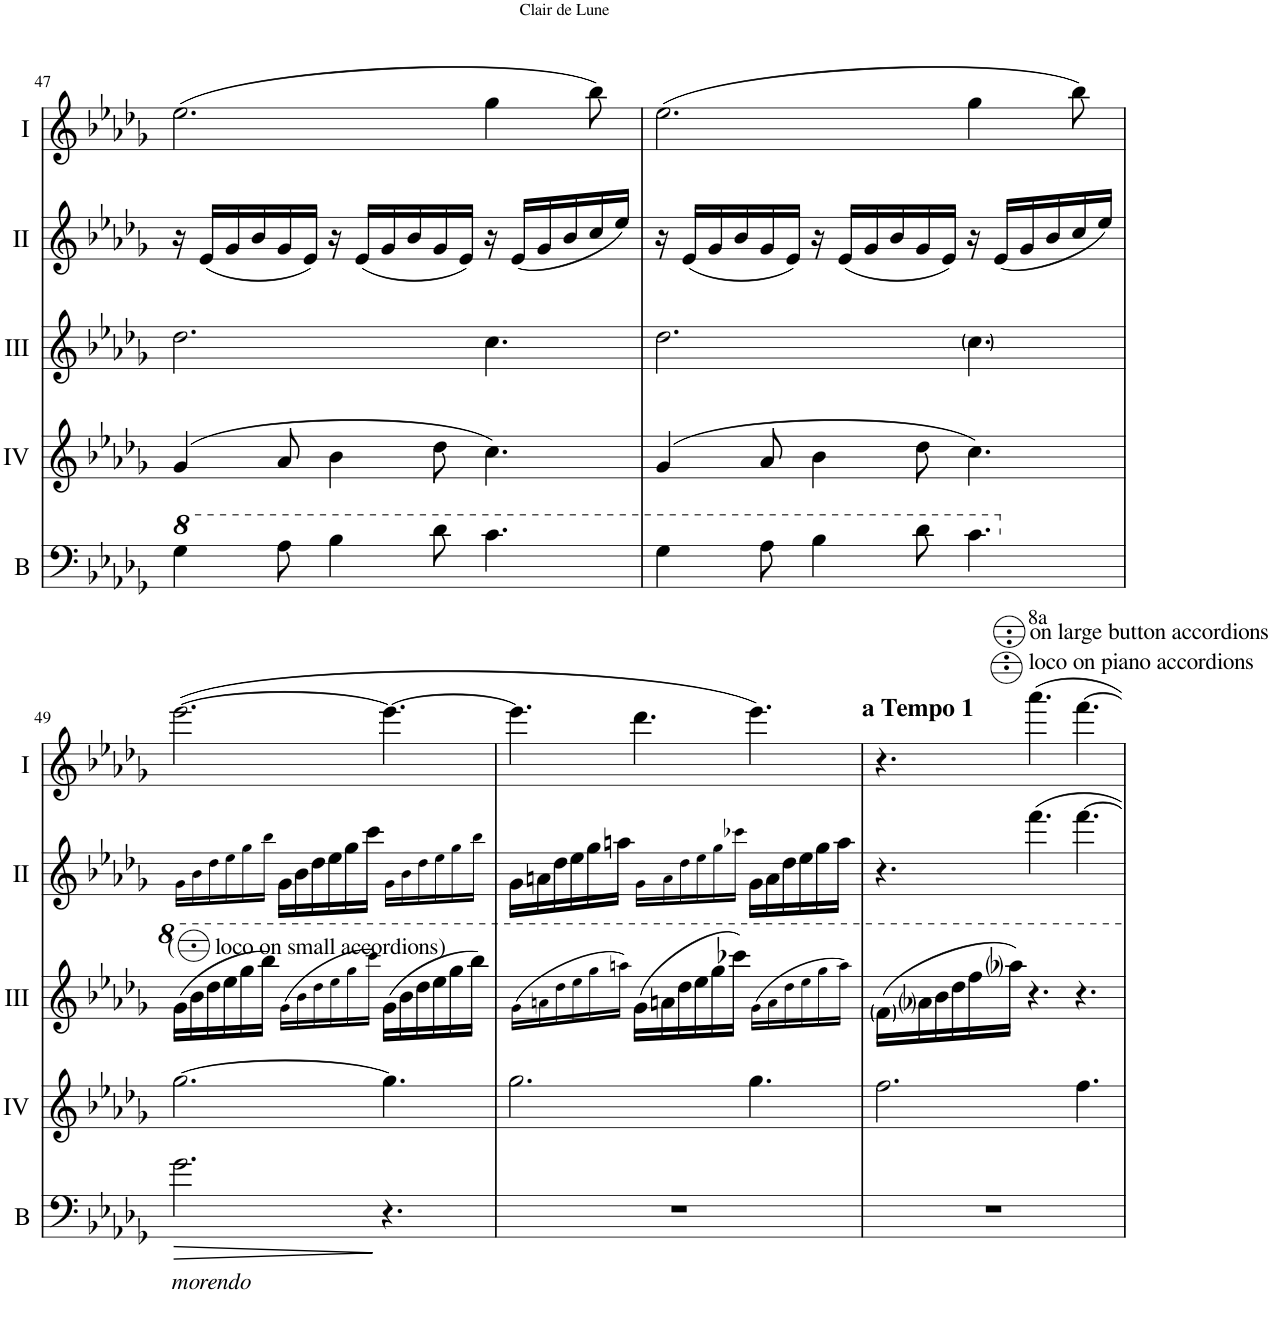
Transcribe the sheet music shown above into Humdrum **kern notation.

**kern	**dynam	**kern	**kern	**kern	**kern
*part5	*part5	*part4	*part3	*part2	*part1
*staff5	*staff5	*staff4	*staff3	*staff2	*staff1
*I"Bass	*	*I"Acc. 4	*I"Acc. 3	*I"Acc. 2	*I"Acc. 1
*I'B	*	*	*	*	*
!!LO:PB:g=z
*clefF4	*	*clefG2	*clefG2	*clefG2	*clefG2
*Trd7c12	*	*Trd7c12	*Trd7c12	*	*
*k[b-e-a-d-g-]	*	*k[b-e-a-d-g-]	*k[b-e-a-d-g-]	*k[b-e-a-d-g-]	*k[b-e-a-d-g-]
*M9/8	*	*M9/8	*M9/8	*M9/8	*M9/8
*8va	*	*	*	*	*
=47	=47	=47	=47	=47	=47
4g-\	.	(4g-/	2.dd-\	16r	(2.ee-\
.	.	.	.	(16e-/LL	.
.	.	.	.	16g-/	.
.	.	.	.	16b-/	.
8a-\	.	8a-/	.	16g-/	.
.	.	.	.	16e-/JJ)	.
4b-\	.	4b-\	.	16r	.
.	.	.	.	(16e-/LL	.
.	.	.	.	16g-/	.
.	.	.	.	16b-/	.
8dd-\	.	8dd-\	.	16g-/	.
.	.	.	.	16e-/JJ)	.
4.cc\	.	4.cc\)	4.cc\	16r	4gg-\
.	.	.	.	(16e-/LL	.
.	.	.	.	16g-/	.
.	.	.	.	16b-/	.
.	.	.	.	16cc/	8bb-\)
.	.	.	.	16ee-/JJ)	.
=48	=48	=48	=48	=48	=48
4g-\	.	(4g-/	2.dd-\	16r	(2.ee-\
.	.	.	.	(16e-/LL	.
.	.	.	.	16g-/	.
.	.	.	.	16b-/	.
8a-\	.	8a-/	.	16g-/	.
.	.	.	.	16e-/JJ)	.
4b-\	.	4b-\	.	16r	.
.	.	.	.	(16e-/LL	.
.	.	.	.	16g-/	.
.	.	.	.	16b-/	.
8dd-\	.	8dd-\	.	16g-/	.
.	.	.	.	16e-/JJ)	.
4.cc\	.	4.cc\)	4.cc\	16r	4gg-\
.	.	.	.	(16e-/LL	.
.	.	.	.	16g-/	.
.	.	.	.	16b-/	.
.	.	.	.	16cc/	8bb-\)
.	.	.	.	16ee-/JJ)	.
!!LO:LB:g=z
=49	=49	=49	=49	=49	=49
*X8va	*	*	*	*	*
!	!	!	!LO:TX:a:t=(       loco on small accordions)	!	!
!LO:TX:b:i:t=morendo	!	!	!	!	!
!	!LO:HP:b	!	!	!	!
2.g-\	>	[2.gg-\	(16gg-\LL	16g-\LL	([2.eee-\
.	.	.	16bb-\	16b-\	.
.	.	.	16ddd-\	16dd-\	.
.	.	.	16eee-\	16ee-\	.
.	.	.	16ggg-\	16gg-\	.
.	.	.	16bbb-\JJ)	16bb-\JJ	.
.	.	.	(16gg-\LL	16g-\LL	.
.	.	.	16bb-\	16b-\	.
.	.	.	16ddd-\	16dd-\	.
.	.	.	16eee-\	16ee-\	.
.	.	.	16ggg-\	16gg-\	.
.	.	.	16cccc\JJ)	16ccc\JJ	.
4.r	]	4.gg-\]	(16gg-\LL	16g-\LL	4.eee-\_
.	.	.	16bb-\	16b-\	.
.	.	.	16ddd-\	16dd-\	.
.	.	.	16eee-\	16ee-\	.
.	.	.	16ggg-\	16gg-\	.
.	.	.	16bbb-\JJ)	16bb-\JJ	.
=50	=50	=50	=50	=50	=50
8%9r	.	2.gg-\	(16gg-\LL	16g-\LL	4.eee-\]
.	.	.	16aan\	16an\	.
.	.	.	16ddd-\	16dd-\	.
.	.	.	16eee-\	16ee-\	.
.	.	.	16ggg-\	16gg-\	.
.	.	.	16aaan\JJ)	16aan\JJ	.
.	.	.	(16gg-\LL	16g-\LL	4.ddd-\
.	.	.	16aan\	16a\	.
.	.	.	16ddd-\	16dd-\	.
.	.	.	16eee-\	16ee-\	.
.	.	.	16ggg-\	16gg-\	.
.	.	.	16cccc-X\JJ)	16ccc-X\JJ	.
.	.	4.gg-\	(16gg-\LL	16g-\LL	4.eee-\)
.	.	.	16aa\	16a\	.
.	.	.	16ddd-\	16dd-\	.
.	.	.	16eee-\	16ee-\	.
.	.	.	16ggg-\	16gg-\	.
.	.	.	16aaa\JJ)	16aa\JJ	.
=51	=51	=51	=51	=51	=51
!	!	!	!	!	!LO:TX:a:B:t=a Tempo 1
8%9r	.	2.ff\	(16ff\LL	4.r	4.r
.	.	.	16aa-i\	.	.
.	.	.	16bb-\	.	.
.	.	.	16ddd-\	.	.
.	.	.	16fff\	.	.
.	.	.	16aaa-i\JJ)	.	.
!	!	!	!	!	!LO:TX:a:t=loco on piano accordions
!	!	!	!	!	!LO:TX:a:t=on large button accordions
!	!	!	!	!	!LO:TX:a:t=8a
.	.	.	4.r	4.fff\	4.aaa-\
.	.	4.ff\	4.r	[4.fff\	[4.fff\
=	=	=	=	=	=
*-	*-	*-	*-	*-	*-
